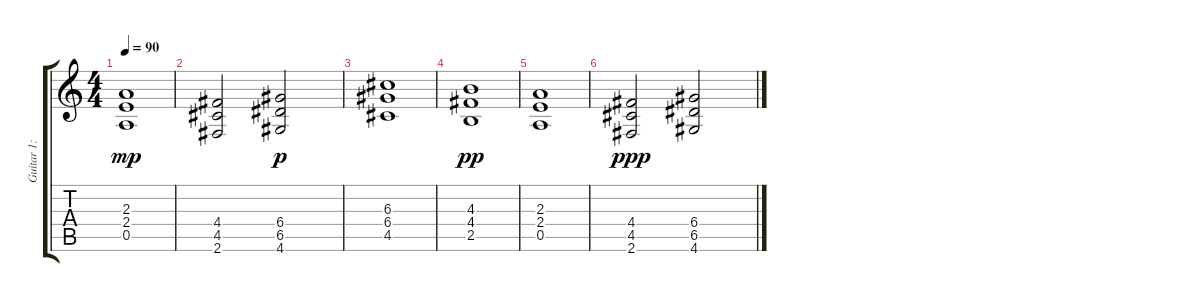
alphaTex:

\track ("Guitar 1:" "Guitar 1:") {instrument distortionguitar}
\staff {score tabs}
\tuning (E4 B3 G3 D3 A2 E2) {hide}
\ts (4 4)
\tempo 90
\clef g2
\ks c
(2.3 2.4 0.5).1{dy mp} |
(4.4 4.5 2.6).2 (6.4 6.5 4.6).2{dy p} |
(6.3 6.4 4.5).1 |
(4.3 4.4 2.5).1{dy pp} |
(2.3 2.4 0.5).1 |
(4.4 4.5 2.6).2{dy ppp} (6.4 6.5 4.6).2
